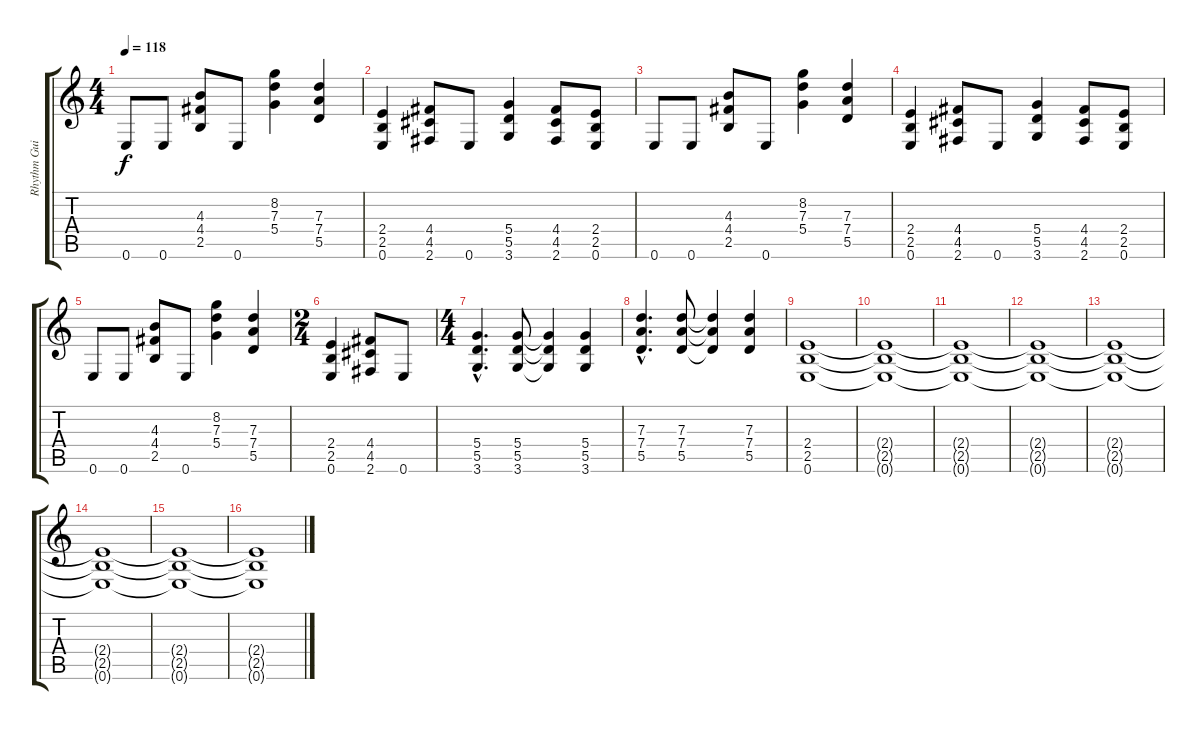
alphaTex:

\track ("Rhythm Guitar" "Rhythm Gui") {instrument distortionguitar}
\staff {score tabs}
\tuning (E4 B3 G3 D3 A2 E2) {hide}
\ts (4 4)
\tempo 118
\clef g2
\ks c
0.6.8{dy f} 0.6.8 (4.3 4.4 2.5).8 0.6.8 (8.2 7.3 5.4).4 (7.3 7.4 5.5).4 |
(2.4 2.5 0.6).4 (4.4 4.5 2.6).8 0.6.8 (5.4 5.5 3.6).4 (4.4 4.5 2.6).8 (2.4 2.5 0.6).8 |
0.6.8 0.6.8 (4.3 4.4 2.5).8 0.6.8 (8.2 7.3 5.4).4 (7.3 7.4 5.5).4 |
(2.4 2.5 0.6).4 (4.4 4.5 2.6).8 0.6.8 (5.4 5.5 3.6).4 (4.4 4.5 2.6).8 (2.4 2.5 0.6).8 |
0.6.8 0.6.8 (4.3 4.4 2.5).8 0.6.8 (8.2 7.3 5.4).4 (7.3 7.4 5.5).4 |
\ts (2 4)
(2.4 2.5 0.6).4 (4.4 4.5 2.6).8 0.6.8 |
\ts (4 4)
(5.4{hac} 5.5{hac} 3.6{hac}).4{d} (5.4 5.5 3.6).8 (5.4{t} 5.5{t} 3.6{t}).4 (5.4 5.5 3.6).4 |
(7.3{hac} 7.4{hac} 5.5{hac}).4{d} (7.3 7.4 5.5).8 (7.3{t} 7.4{t} 5.5{t}).4 (7.3 7.4 5.5).4 |
(2.4 2.5 0.6).1 |
(2.4{t} 2.5{t} 0.6{t}).1 |
(2.4{t} 2.5{t} 0.6{t}).1 |
(2.4{t} 2.5{t} 0.6{t}).1 |
(2.4{t} 2.5{t} 0.6{t}).1 |
(2.4{t} 2.5{t} 0.6{t}).1 |
(2.4{t} 2.5{t} 0.6{t}).1 |
(2.4{t} 2.5{t} 0.6{t}).1
